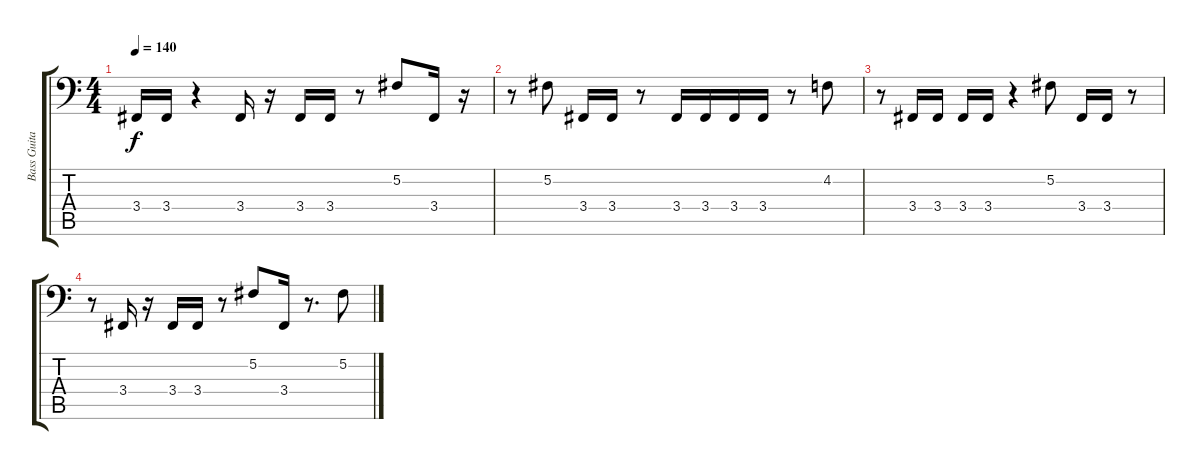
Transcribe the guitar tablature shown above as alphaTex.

\track ("Bass Guitar" "Bass Guita") {instrument electricbassfinger}
\staff {score tabs}
\tuning (Gb2 Db2 Ab1 Eb1 Bb0 F0) {hide}
\ts (4 4)
\tempo 140
\clef f4
\ks c
3.4.16{dy f} 3.4.16 r.4 3.4.16 r.16 3.4.16 3.4.16 r.8 5.2.8 3.4.16 r.16 |
r.8 5.2.8 3.4.16 3.4.16 r.8 3.4.16 3.4.16 3.4.16 3.4.16 r.8 4.2.8 |
r.8 3.4.16 3.4.16 3.4.16 3.4.16 r.4 5.2.8 3.4.16 3.4.16 r.8 |
r.8 3.4.16 r.16 3.4.16 3.4.16 r.8 5.2.8 3.4.16 r.8{d} 5.2.8
